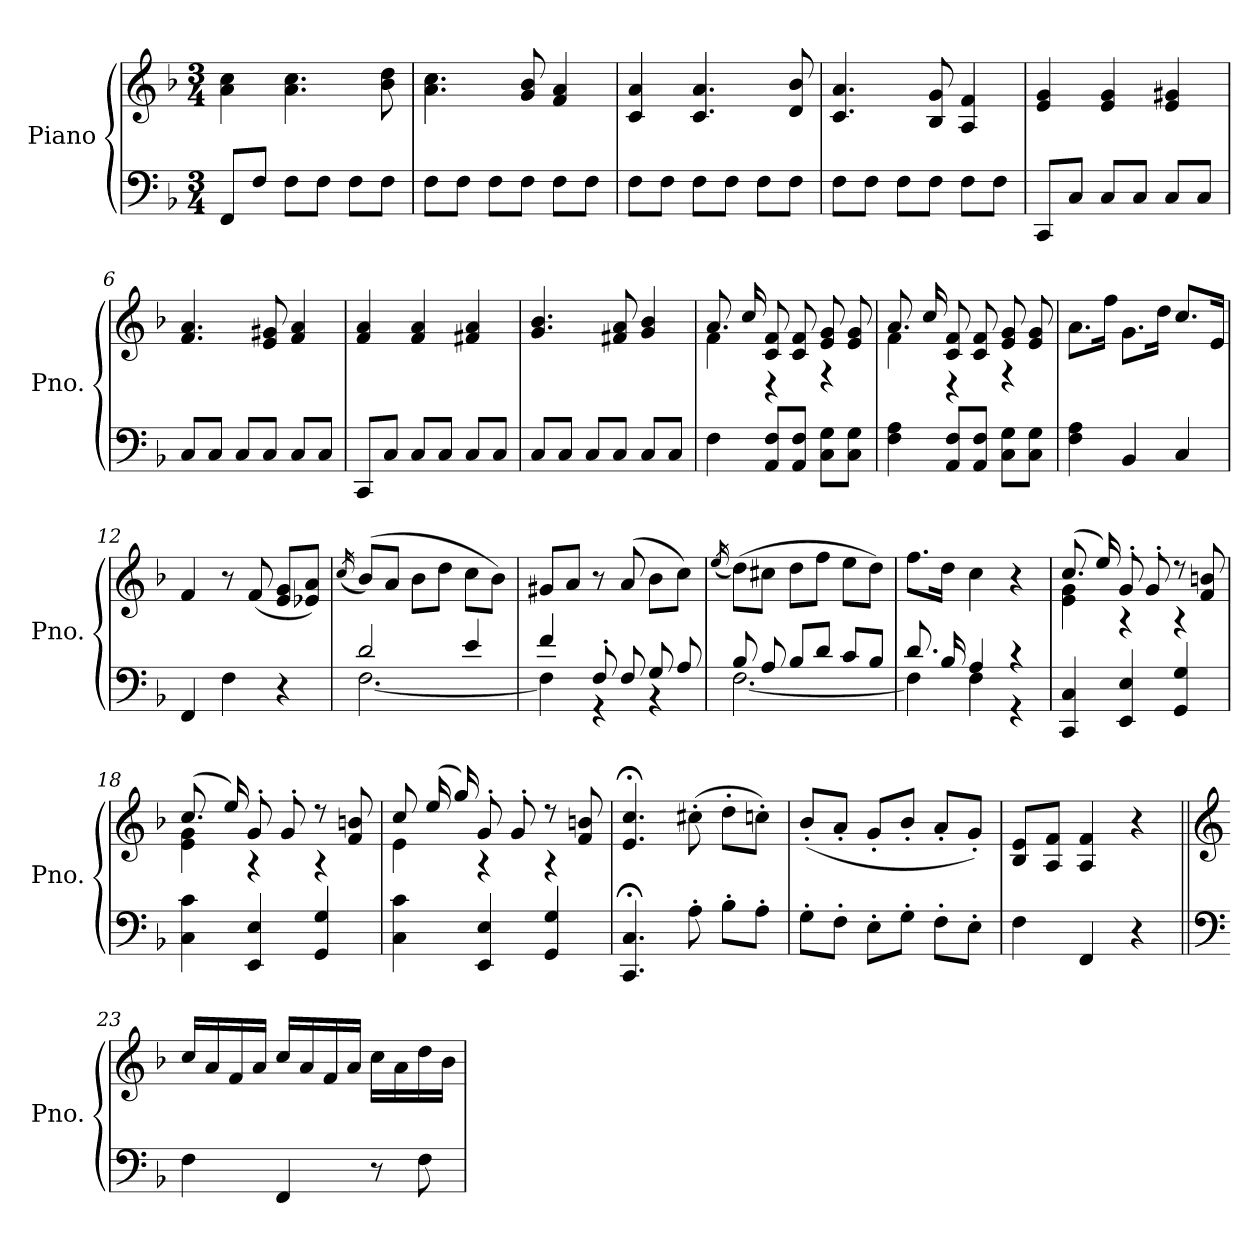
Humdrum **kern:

**kern	**kern
*part1	*part1
*staff2	*staff1
*I"Piano	*
*I'Pno.	*
*clefF4	*clefG2
*k[b-]	*k[b-]
*F:	*F:
*M3/4	*M3/4
=1	=1
8FF/L	4a\ 4cc\
8F/J	.
8F\L	4.a\ 4.cc\
8F\J	.
8F\L	.
8F\J	8b-\ 8dd\
=2	=2
8F\L	4.a\ 4.cc\
8F\J	.
8F\L	.
8F\J	8g/ 8b-/
8F\L	4f/ 4a/
8F\J	.
=3	=3
8F\L	4c/ 4a/
8F\J	.
8F\L	4.c/ 4.a/
8F\J	.
8F\L	.
8F\J	8d/ 8b-/
=4	=4
8F\L	4.c/ 4.a/
8F\J	.
8F\L	.
8F\J	8B-/ 8g/
8F\L	4A/ 4f/
8F\J	.
=5	=5
8CC/L	4e/ 4g/
8C/J	.
8C/L	4e/ 4g/
8C/J	.
8C/L	4e/ 4g#X/
8C/J	.
=6	=6
8C/L	4.f/ 4.a/
8C/J	.
8C/L	.
8C/J	8e/ 8g#X/
8C/L	4f/ 4a/
8C/J	.
=7	=7
8CC/L	4f/ 4a/
8C/J	.
8C/L	4f/ 4a/
8C/J	.
8C/L	4f#X/ 4a/
8C/J	.
=8	=8
8C/L	4.g/ 4.b-/
8C/J	.
8C/L	.
8C/J	8f#X/ 8a/
8C/L	4g/ 4b-/
8C/J	.
=9	=9
*	*^
4F\	8.a/	4f\
.	16cc/	.
8AA/ 8F/L	8c/ 8f/	4r
8AA/ 8F/J	8c/ 8f/	.
8C\ 8G\L	8e/ 8g/	4r
8C\ 8G\J	8e/ 8g/	.
=10	=10	=10
4F\ 4A\	8.a/	4f\
.	16cc/	.
8AA/ 8F/L	8c/ 8f/	4r
8AA/ 8F/J	8c/ 8f/	.
8C\ 8G\L	8e/ 8g/	4r
8C\ 8G\J	8e/ 8g/	.
*	*v	*v
=11	=11
4F\ 4A\	8.a\L
.	16ff\Jk
4BB-/	8.g\L
.	16dd\Jk
4C/	8.cc/L
.	16e/Jk
=12	=12
4FF/	4f/
4F\	8r
.	(<8f/
4r	8e/ 8g/L
.	8e-X/ 8a/J)
=13	=13
.	(<16qcc/
*^	*
2d/	[2.F\	(>8b-/L)
.	.	8a/J
.	.	8b-\L
.	.	8dd\J
4e/	.	8cc\L
.	.	8b-\J)
=14	=14	=14
4f/	4F\]	8g#X/L
.	.	8a/J
8F'/	4r	8r
8F/	.	(>8a/
8G/	4r	8b-\L
8A/	.	8cc\J)
=15	=15	=15
.	.	(<16qee/
8B-/	[2.F\	(>8dd\L)
8A/	.	8cc#X\J
8B-/L	.	8dd\L
8d/J	.	8ff\J
8c/L	.	8ee\L
8B-/J	.	8dd\J)
=16	=16	=16
8.d/	4F\]	8.ff\L
16B-/	.	16dd\Jk
4A/	4F\	4cc\
4r	4r	4r
*v	*v	*
=17	=17
*	*^
4CC/ 4C/	(>8.cc/	4e\ 4g\
.	16ee/)	.
4EE/ 4E/	8g'/	4r
.	8g'/	.
4GG/ 4G/	8r	4r
.	8f/ 8bn/	.
=18	=18	=18
4C\ 4c\	(>8.cc/	4e\ 4g\
.	16ee/)	.
4EE/ 4E/	8g'/	4r
.	8g'/	.
4GG/ 4G/	8r	4r
.	8f/ 8bn/	.
=19	=19	=19
4C\ 4c\	8cc/	4e\
.	(>16ee/	.
.	16gg/)	.
4EE/ 4E/	8g'/	4r
.	8g'/	.
4GG/ 4G/	8r	4r
.	8f/ 8bn/	.
*	*v	*v
=20	=20
4.CC/;< 4.C/;<	4.e/;< 4.cc/;<
8A'\	(>8cc#X'\
8B-'\L	8dd'\L
8A'\J	8ccn'\J)
=21	=21
8G'\L	(<8b-'/L
8F'\J	8a'/J
8E'\L	8g'/L
8G'\J	8b-'/J
8F'\L	8a'/L
8E'\J	8g'/J)
=22	=22
4F\	8B-/ 8e/L
.	8A/ 8f/J
4FF/	4A/ 4f/
4r	4r
=23||	=23||
*clefF4	*clefG2
4F\	16cc/LL
.	16a/
.	16f/
.	16a/JJ
4FF/	16cc/LL
.	16a/
.	16f/
.	16a/JJ
8r	16cc\LL
.	16a\
8F\	16dd\
.	16b-\JJ
=	=
*-	*-
